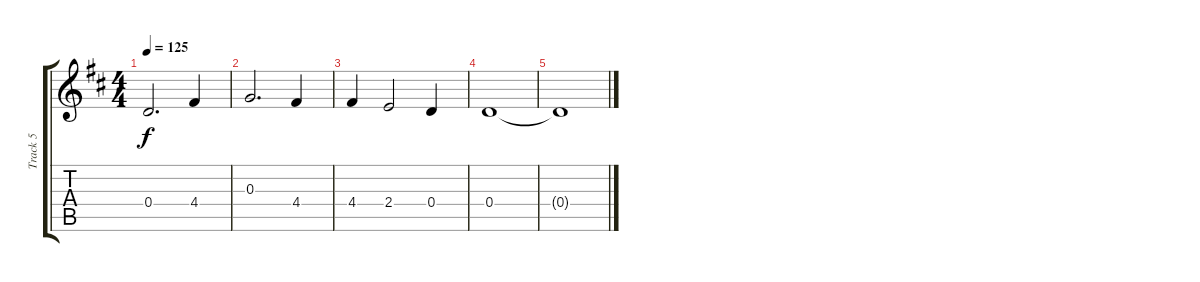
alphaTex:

\track ("Track 5" "Track 5") {instrument acousticguitarnylon}
\staff {score tabs}
\tuning (E4 B3 G3 D3 A2 E2) {hide}
\ts (4 4)
\tempo 125
\clef g2
\ks d
0.4.2{d dy f} 4.4.4 |
0.3.2{d} 4.4.4 |
4.4.4 2.4.2 0.4.4 |
0.4.1 |
0.4{t}.1
